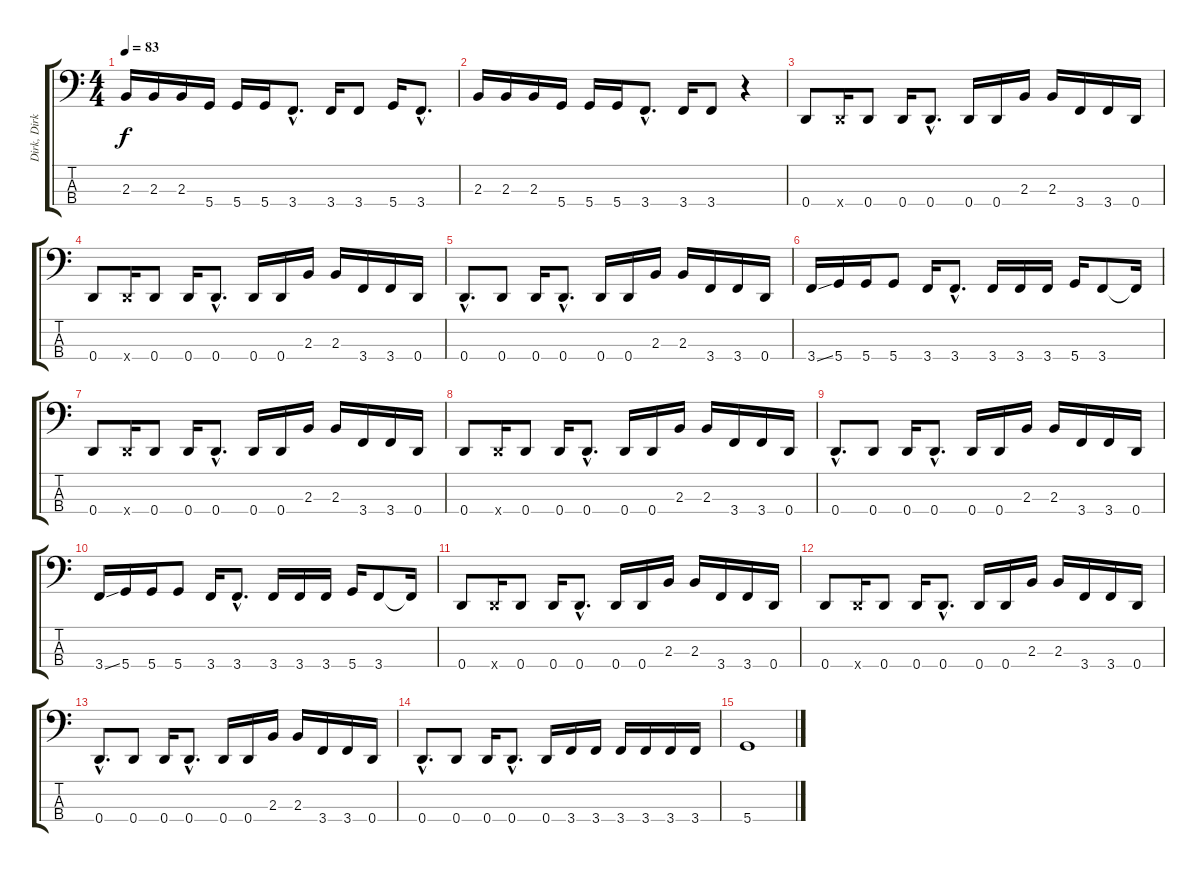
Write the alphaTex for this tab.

\track ("Dirk, Dirk, Diiirrrrk!!!" "Dirk, Dirk") {instrument electricbassfinger}
\staff {score tabs}
\tuning (G2 D2 A1 D1) {hide}
\ts (4 4)
\tempo 83
\clef f4
\ks c
2.3.16{dy f} 2.3.16 2.3.16 5.4.16 5.4.16 5.4.16 3.4{hac}.8{d} 3.4.16 3.4.8 5.4.16 3.4{hac}.8{d} |
2.3.16 2.3.16 2.3.16 5.4.16 5.4.16 5.4.16 3.4{hac}.8{d} 3.4.16 3.4.8 r.4 |
0.4.8 0.4{x}.16 0.4.8 0.4.16 0.4{hac}.8{d} 0.4.16 0.4.16 2.3.16 2.3.16 3.4.16 3.4.16 0.4.16 |
0.4.8 0.4{x}.16 0.4.8 0.4.16 0.4{hac}.8{d} 0.4.16 0.4.16 2.3.16 2.3.16 3.4.16 3.4.16 0.4.16 |
0.4{hac}.8{d} 0.4.8 0.4.16 0.4{hac}.8{d} 0.4.16 0.4.16 2.3.16 2.3.16 3.4.16 3.4.16 0.4.16 |
3.4{ss}.16 5.4.16 5.4.16 5.4.8 3.4.16 3.4{hac}.8{d} 3.4.16 3.4.16 3.4.16 5.4.16 3.4.8 3.4{t}.16 |
0.4.8 0.4{x}.16 0.4.8 0.4.16 0.4{hac}.8{d} 0.4.16 0.4.16 2.3.16 2.3.16 3.4.16 3.4.16 0.4.16 |
0.4.8 0.4{x}.16 0.4.8 0.4.16 0.4{hac}.8{d} 0.4.16 0.4.16 2.3.16 2.3.16 3.4.16 3.4.16 0.4.16 |
0.4{hac}.8{d} 0.4.8 0.4.16 0.4{hac}.8{d} 0.4.16 0.4.16 2.3.16 2.3.16 3.4.16 3.4.16 0.4.16 |
3.4{ss}.16 5.4.16 5.4.16 5.4.8 3.4.16 3.4{hac}.8{d} 3.4.16 3.4.16 3.4.16 5.4.16 3.4.8 3.4{t}.16 |
0.4.8 0.4{x}.16 0.4.8 0.4.16 0.4{hac}.8{d} 0.4.16 0.4.16 2.3.16 2.3.16 3.4.16 3.4.16 0.4.16 |
0.4.8 0.4{x}.16 0.4.8 0.4.16 0.4{hac}.8{d} 0.4.16 0.4.16 2.3.16 2.3.16 3.4.16 3.4.16 0.4.16 |
0.4{hac}.8{d} 0.4.8 0.4.16 0.4{hac}.8{d} 0.4.16 0.4.16 2.3.16 2.3.16 3.4.16 3.4.16 0.4.16 |
0.4{hac}.8{d} 0.4.8 0.4.16 0.4{hac}.8{d} 0.4.16 3.4.16 3.4.16 3.4.16 3.4.16 3.4.16 3.4.16 |
5.4.1
